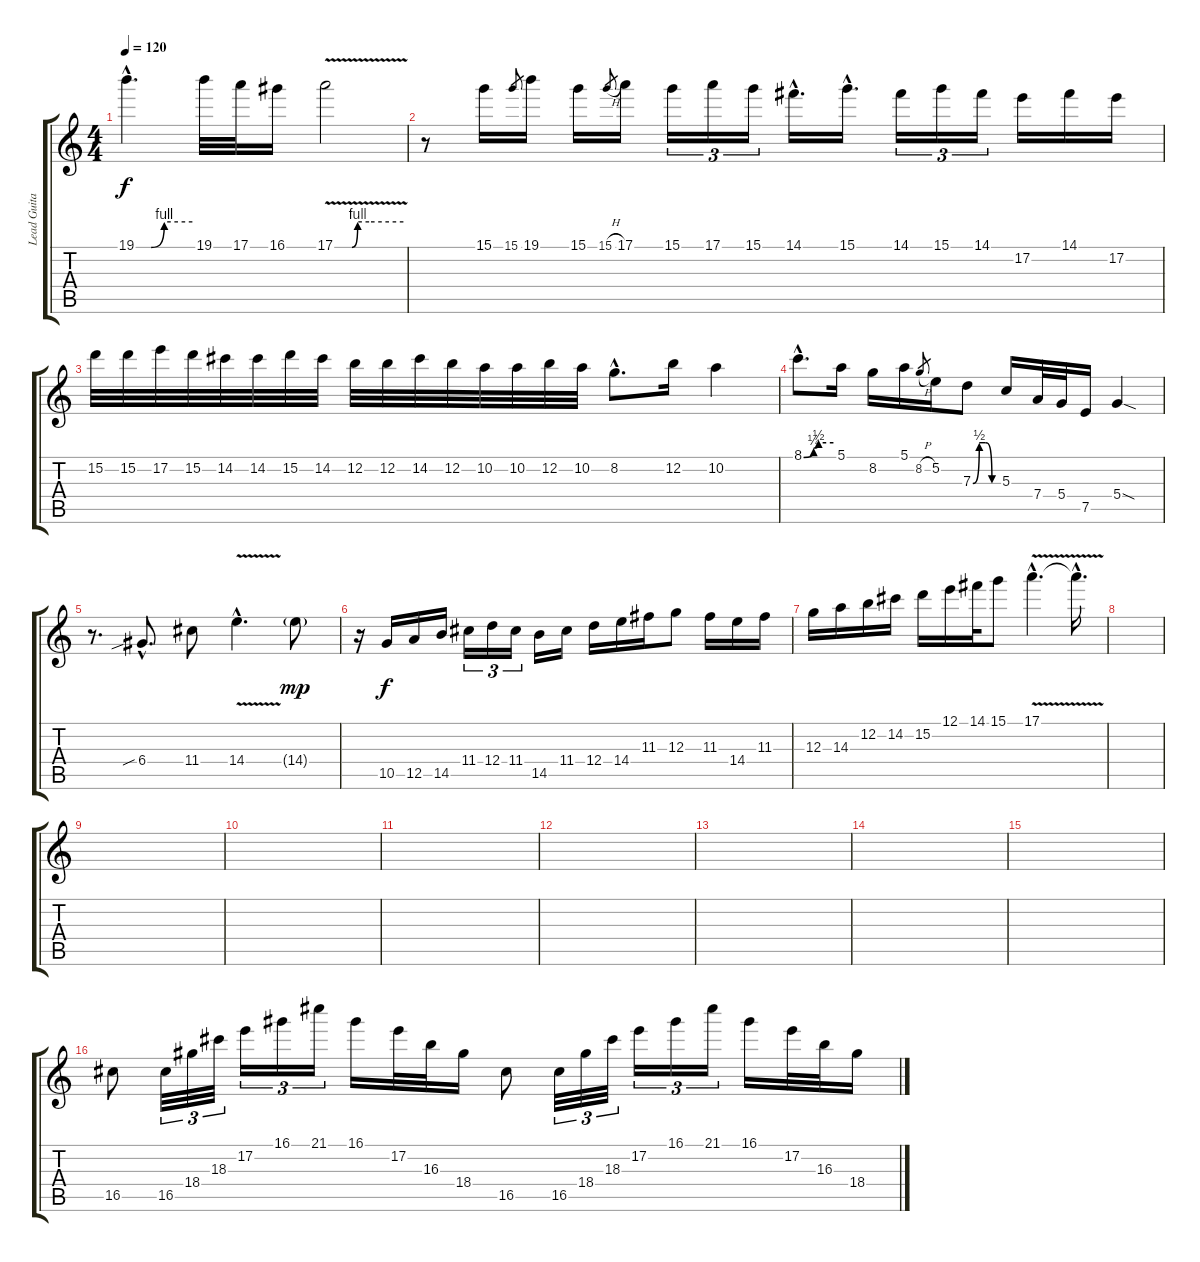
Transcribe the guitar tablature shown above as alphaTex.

\track ("Lead Guitar" "Lead Guita") {instrument distortionguitar}
\staff {score tabs}
\tuning (E4 B3 G3 D3 A2 E2) {hide}
\ts (4 4)
\tempo 120
\clef g2
\ks c
19.1{be (custom 0 0 16 0 30 4 60 4) hac}.4{d dy f} 19.1.32 17.1.32 16.1.16 17.1{be (custom 0 0 15 0 20 4 30 4 60 4) v}.2 |
r.8 15.1.16 15.1.8{gr} 19.1.16 15.1.16 15.1{h}.8{gr} 17.1.16 15.1.16{tu (3 2)} 17.1.16{tu (3 2)} 15.1.16{tu (3 2)} 14.1{hac}.16{d} 15.1{hac}.16{d} 14.1.16{tu (3 2)} 15.1.16{tu (3 2)} 14.1.16{tu (3 2)} 17.2.16 14.1.16 17.2.16 |
15.2.32 15.2.32 17.2.32 15.2.32 14.2.32 14.2.32 15.2.32 14.2.32 12.2.32 12.2.32 14.2.32 12.2.32 10.2.32 10.2.32 12.2.32 10.2.32 8.2{hac}.8{d} 12.2.16 10.2.4 |
8.1{be (custom 0 0 20 1 30 2 60 2) hac}.8{d} 5.1.16 8.2.16 5.1.16 8.2{h}.8{gr} 5.2.16 7.3{be (custom 0 0 15 2 30 2 45 0 60 0)}.8 5.3.16 7.4.32 5.4.32 7.5.16 5.4{sod}.4 |
r.8{d} 6.4{sib hac}.8{d} 11.4.8 14.4{v hac}.4{d} 14.4{g}.8{dy mp} |
r.16 10.5.16{dy f} 12.5.16 14.5.16 11.4.16{tu (3 2)} 12.4.16{tu (3 2)} 11.4.16{tu (3 2)} 14.5.16 11.4.16 12.4.16 14.4.16 11.3.16 12.3.8 11.3.16 14.4.16 11.3.16 |
12.3.16 14.3.16 12.2.16 14.2.16 15.2.16 12.1.16 14.1.32 15.1.8 17.1{v hac}.4{d} 17.1{hac t}.16{d} |
|
|
|
|
|
|
|
|
16.5.8 16.5.32{tu (3 2)} 18.4.32{tu (3 2)} 18.3.32{tu (3 2)} 17.2.16{tu (3 2)} 16.1.16{tu (3 2)} 21.1.16{tu (3 2)} 16.1.16 17.2.32 16.3.32 18.4.16 16.5.8 16.5.32{tu (3 2)} 18.4.32{tu (3 2)} 18.3.32{tu (3 2)} 17.2.16{tu (3 2)} 16.1.16{tu (3 2)} 21.1.16{tu (3 2)} 16.1.16 17.2.32 16.3.32 18.4.16
